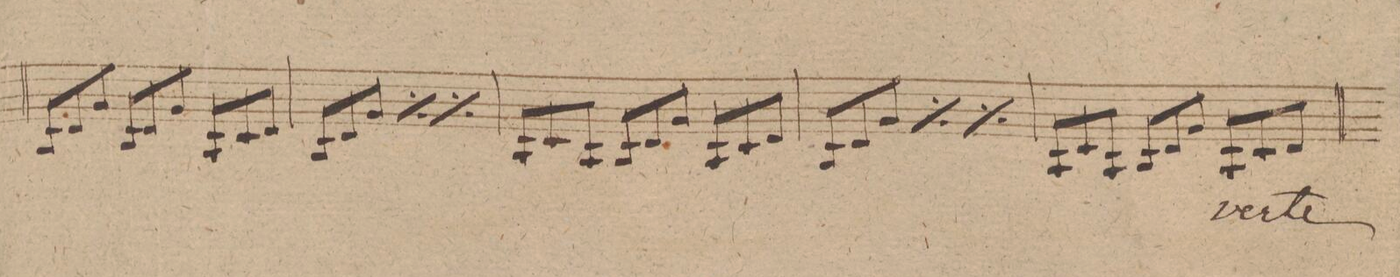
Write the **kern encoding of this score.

**kern	**dynam
*I"Violino 2do	*
*clefG2	*
*k[f#]	*
*met(c)	*
*M3/4	*
12B/L	.
12d/	.
12g/J	.
12B/L	.
12d/	.
12g/J	.
12A/L	.
12c/	.
12d/J	.
=110	=110
12B/L	.
12d/	.
12g/J	.
*rep	*
12B/L	.
12d/	.
12g/J	.
*Xrep	*
*rep	*
12B/L	.
12d/	.
12g/J	.
*Xrep	*
=111	=111
12A/L	.
12c/	.
12A/J	.
12B/L	.
12d/	.
12g/J	.
12A/L	.
12c/	.
12d/J	.
=112	=112
12B/L	.
12d/	.
12g/J	.
*rep	*
12B/L	.
12d/	.
12g/J	.
*Xrep	*
*rep	*
12B/L	.
12d/	.
12g/J	.
*Xrep	*
=113	=113
12A/L	.
12c/	.
12A/J	.
12B/L	.
12d/	.
12g/J	.
12A/L	.
12c/	.
12d/J	.
=114	=114
*-	*-
